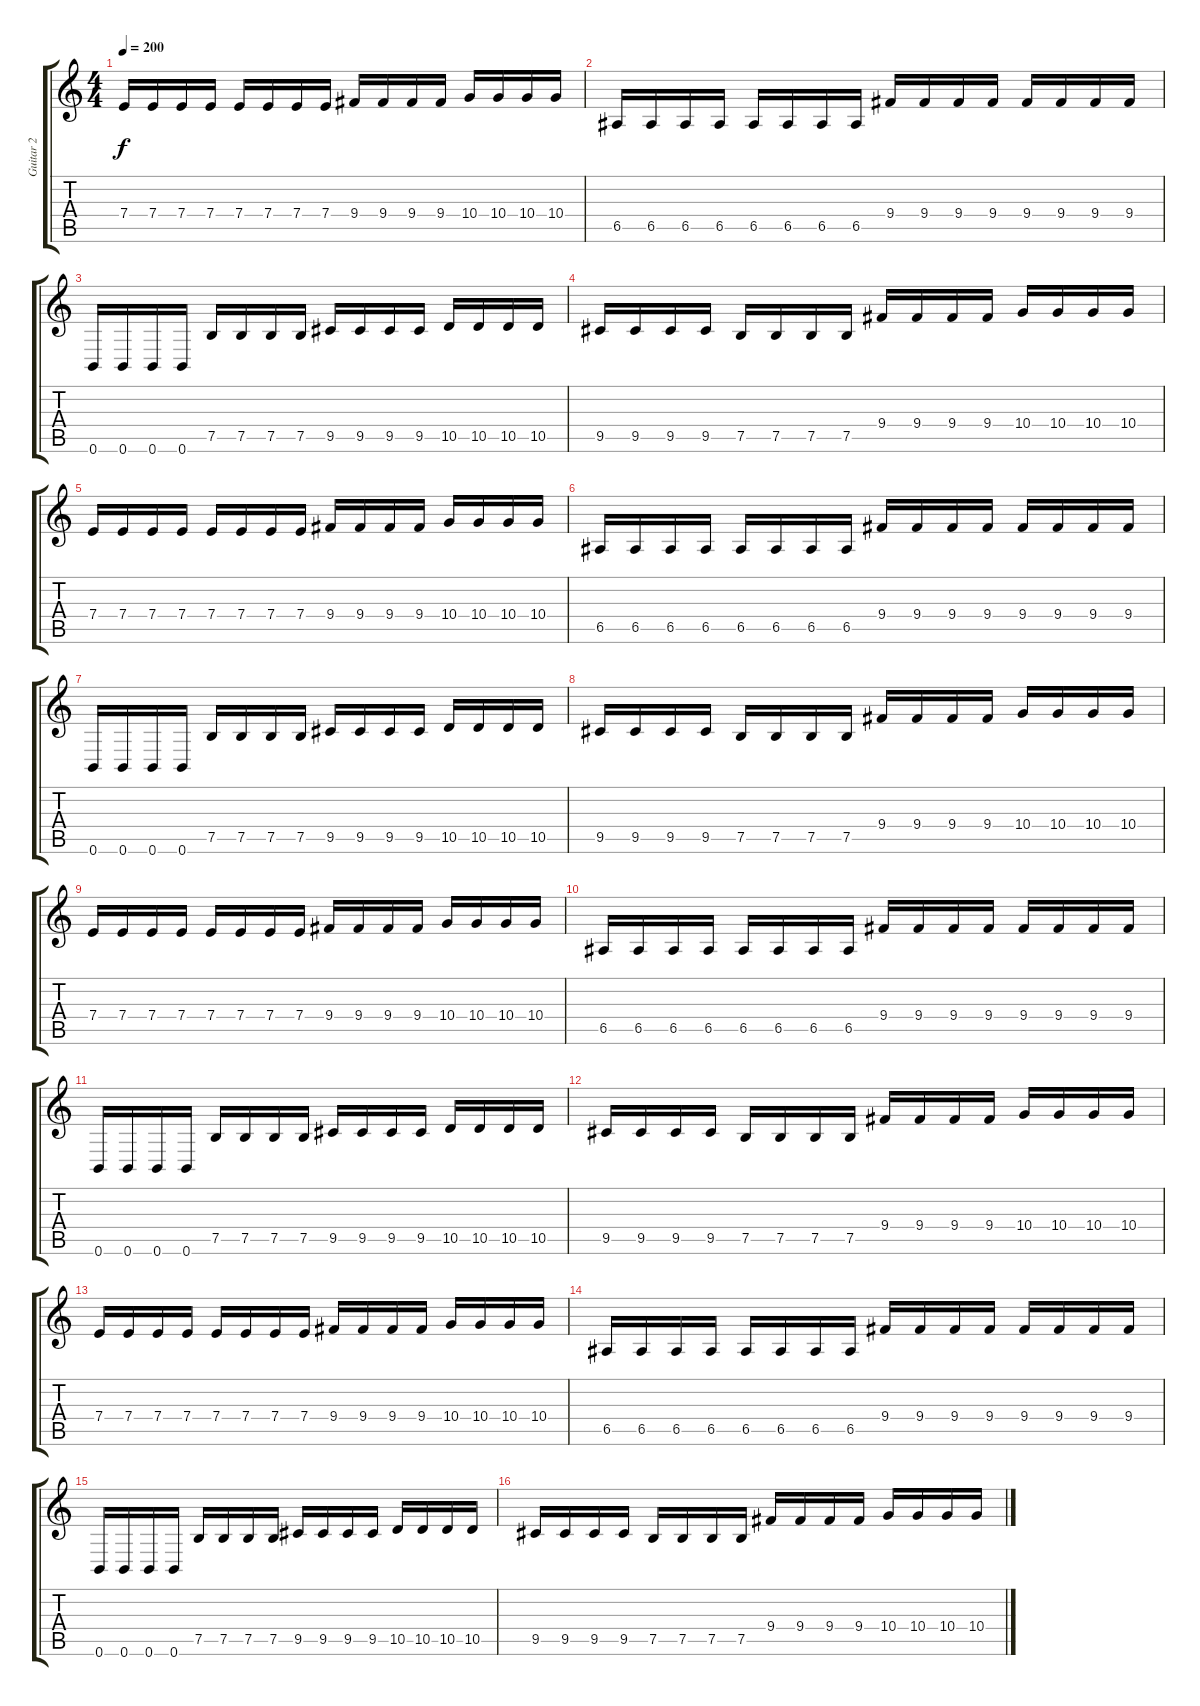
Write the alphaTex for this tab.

\track ("Guitar 2" "Guitar 2") {instrument distortionguitar}
\staff {score tabs}
\tuning (B3 Gb3 D3 A2 E2 B1) {hide}
\ts (4 4)
\tempo 200
\clef g2
\ks c
7.4.16{dy f} 7.4.16 7.4.16 7.4.16 7.4.16 7.4.16 7.4.16 7.4.16 9.4.16 9.4.16 9.4.16 9.4.16 10.4.16 10.4.16 10.4.16 10.4.16 |
6.5.16 6.5.16 6.5.16 6.5.16 6.5.16 6.5.16 6.5.16 6.5.16 9.4.16 9.4.16 9.4.16 9.4.16 9.4.16 9.4.16 9.4.16 9.4.16 |
0.6.16 0.6.16 0.6.16 0.6.16 7.5.16 7.5.16 7.5.16 7.5.16 9.5.16 9.5.16 9.5.16 9.5.16 10.5.16 10.5.16 10.5.16 10.5.16 |
9.5.16 9.5.16 9.5.16 9.5.16 7.5.16 7.5.16 7.5.16 7.5.16 9.4.16 9.4.16 9.4.16 9.4.16 10.4.16 10.4.16 10.4.16 10.4.16 |
7.4.16 7.4.16 7.4.16 7.4.16 7.4.16 7.4.16 7.4.16 7.4.16 9.4.16 9.4.16 9.4.16 9.4.16 10.4.16 10.4.16 10.4.16 10.4.16 |
6.5.16 6.5.16 6.5.16 6.5.16 6.5.16 6.5.16 6.5.16 6.5.16 9.4.16 9.4.16 9.4.16 9.4.16 9.4.16 9.4.16 9.4.16 9.4.16 |
0.6.16 0.6.16 0.6.16 0.6.16 7.5.16 7.5.16 7.5.16 7.5.16 9.5.16 9.5.16 9.5.16 9.5.16 10.5.16 10.5.16 10.5.16 10.5.16 |
9.5.16 9.5.16 9.5.16 9.5.16 7.5.16 7.5.16 7.5.16 7.5.16 9.4.16 9.4.16 9.4.16 9.4.16 10.4.16 10.4.16 10.4.16 10.4.16 |
7.4.16 7.4.16 7.4.16 7.4.16 7.4.16 7.4.16 7.4.16 7.4.16 9.4.16 9.4.16 9.4.16 9.4.16 10.4.16 10.4.16 10.4.16 10.4.16 |
6.5.16 6.5.16 6.5.16 6.5.16 6.5.16 6.5.16 6.5.16 6.5.16 9.4.16 9.4.16 9.4.16 9.4.16 9.4.16 9.4.16 9.4.16 9.4.16 |
0.6.16 0.6.16 0.6.16 0.6.16 7.5.16 7.5.16 7.5.16 7.5.16 9.5.16 9.5.16 9.5.16 9.5.16 10.5.16 10.5.16 10.5.16 10.5.16 |
9.5.16 9.5.16 9.5.16 9.5.16 7.5.16 7.5.16 7.5.16 7.5.16 9.4.16 9.4.16 9.4.16 9.4.16 10.4.16 10.4.16 10.4.16 10.4.16 |
7.4.16 7.4.16 7.4.16 7.4.16 7.4.16 7.4.16 7.4.16 7.4.16 9.4.16 9.4.16 9.4.16 9.4.16 10.4.16 10.4.16 10.4.16 10.4.16 |
6.5.16 6.5.16 6.5.16 6.5.16 6.5.16 6.5.16 6.5.16 6.5.16 9.4.16 9.4.16 9.4.16 9.4.16 9.4.16 9.4.16 9.4.16 9.4.16 |
0.6.16 0.6.16 0.6.16 0.6.16 7.5.16 7.5.16 7.5.16 7.5.16 9.5.16 9.5.16 9.5.16 9.5.16 10.5.16 10.5.16 10.5.16 10.5.16 |
9.5.16 9.5.16 9.5.16 9.5.16 7.5.16 7.5.16 7.5.16 7.5.16 9.4.16 9.4.16 9.4.16 9.4.16 10.4.16 10.4.16 10.4.16 10.4.16
